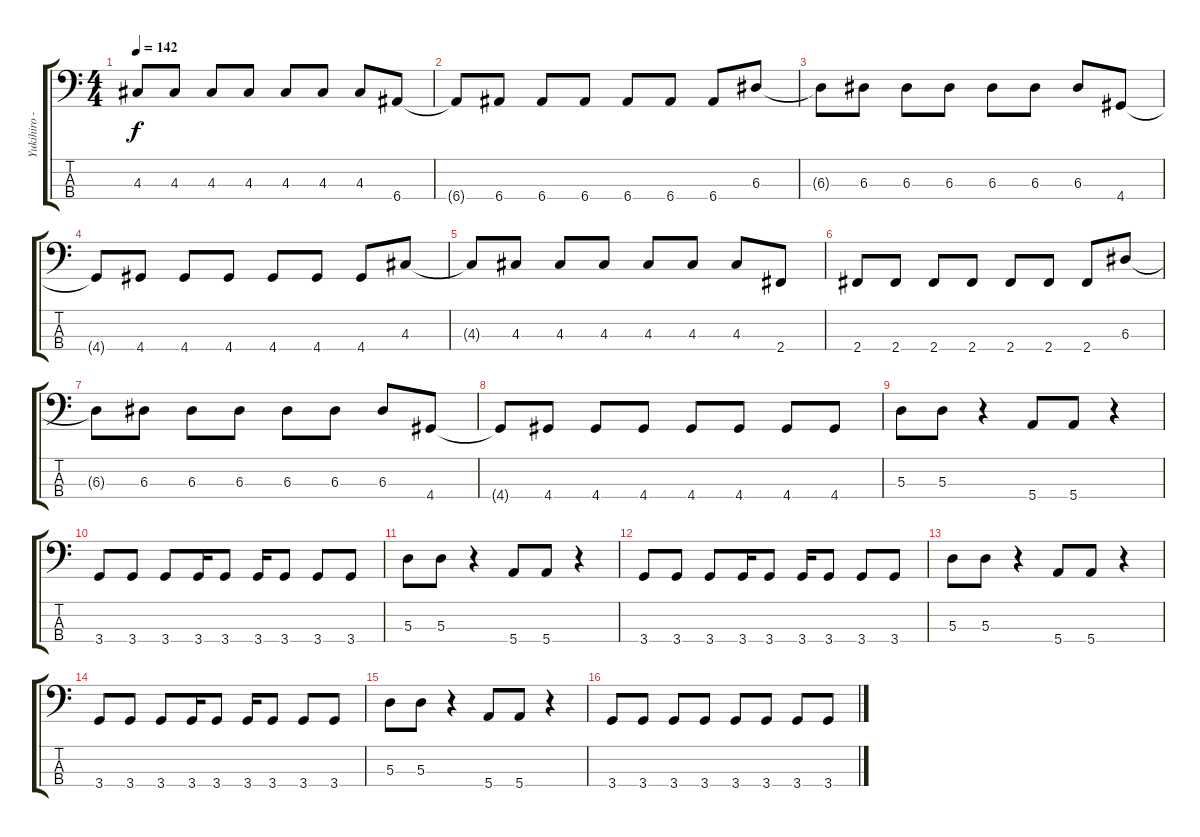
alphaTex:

\track ("Yukihiro - Bass" "Yukihiro -") {instrument electricbasspick}
\staff {score tabs}
\tuning (G2 D2 A1 E1) {hide}
\ts (4 4)
\tempo 142
\clef f4
\ks c
4.3{t}.8{dy f} 4.3.8 4.3.8 4.3.8 4.3.8 4.3.8 4.3.8 6.4.8 |
6.4{t}.8 6.4.8 6.4.8 6.4.8 6.4.8 6.4.8 6.4.8 6.3.8 |
6.3{t}.8 6.3.8 6.3.8 6.3.8 6.3.8 6.3.8 6.3.8 4.4.8 |
4.4{t}.8 4.4.8 4.4.8 4.4.8 4.4.8 4.4.8 4.4.8 4.3.8 |
4.3{t}.8 4.3.8 4.3.8 4.3.8 4.3.8 4.3.8 4.3.8 2.4.8 |
2.4.8 2.4.8 2.4.8 2.4.8 2.4.8 2.4.8 2.4.8 6.3.8 |
6.3{t}.8 6.3.8 6.3.8 6.3.8 6.3.8 6.3.8 6.3.8 4.4.8 |
4.4{t}.8 4.4.8 4.4.8 4.4.8 4.4.8 4.4.8 4.4.8 4.4.8 |
5.3.8 5.3.8 r.4 5.4.8 5.4.8 r.4 |
3.4.8 3.4.8 3.4.8 3.4.16 3.4.8 3.4.16 3.4.8 3.4.8 3.4.8 |
5.3.8 5.3.8 r.4 5.4.8 5.4.8 r.4 |
3.4.8 3.4.8 3.4.8 3.4.16 3.4.8 3.4.16 3.4.8 3.4.8 3.4.8 |
5.3.8 5.3.8 r.4 5.4.8 5.4.8 r.4 |
3.4.8 3.4.8 3.4.8 3.4.16 3.4.8 3.4.16 3.4.8 3.4.8 3.4.8 |
5.3.8 5.3.8 r.4 5.4.8 5.4.8 r.4 |
3.4.8 3.4.8 3.4.8 3.4.8 3.4.8 3.4.8 3.4.8 3.4.8
